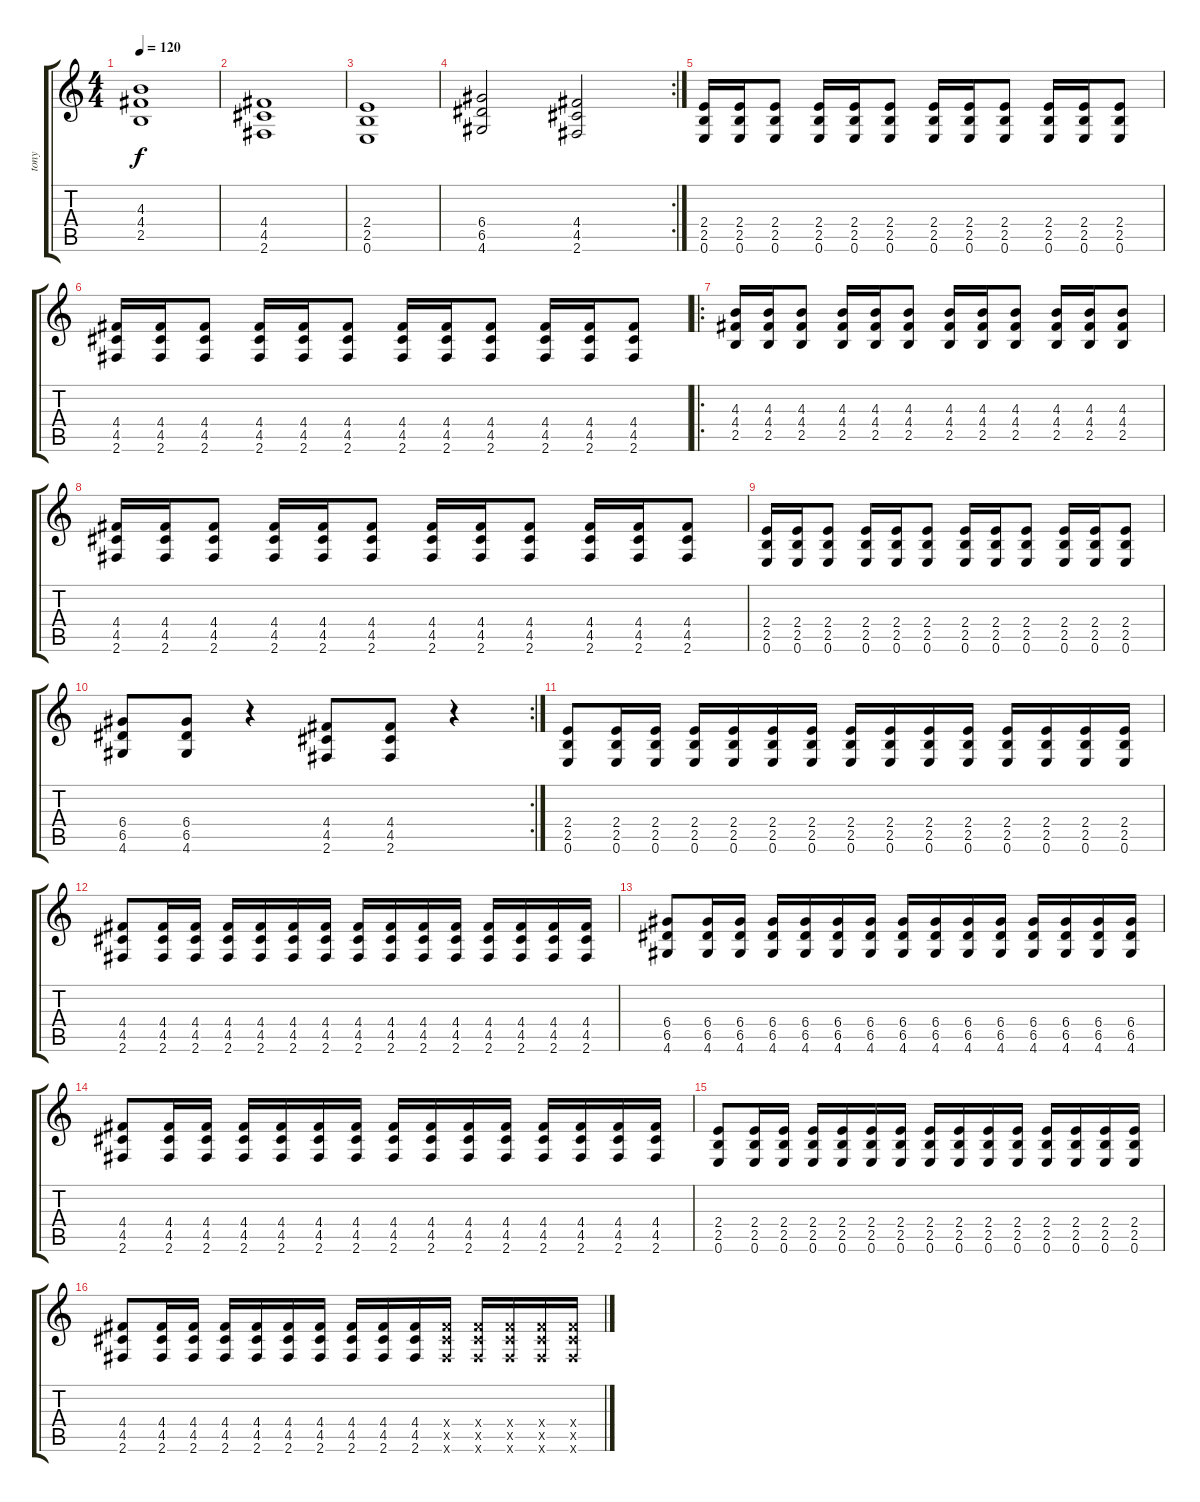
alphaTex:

\track ("tony" "tony") {instrument distortionguitar}
\staff {score tabs}
\tuning (E4 B3 G3 D3 A2 E2) {hide}
\ts (4 4)
\tempo 120
\tempo 100
\tempo 120
\clef g2
\ks c
(4.3 4.4 2.5).1{dy f instrument distortionguitar} |
(4.4 4.5 2.6).1 |
(2.4 2.5 0.6).1 |
\rc 2
(6.4 6.5 4.6).2 (4.4 4.5 2.6).2 |
(2.4 2.5 0.6).16 (2.4 2.5 0.6).16 (2.4 2.5 0.6).8 (2.4 2.5 0.6).16 (2.4 2.5 0.6).16 (2.4 2.5 0.6).8 (2.4 2.5 0.6).16 (2.4 2.5 0.6).16 (2.4 2.5 0.6).8 (2.4 2.5 0.6).16 (2.4 2.5 0.6).16 (2.4 2.5 0.6).8 |
(4.4 4.5 2.6).16 (4.4 4.5 2.6).16 (4.4 4.5 2.6).8 (4.4 4.5 2.6).16 (4.4 4.5 2.6).16 (4.4 4.5 2.6).8 (4.4 4.5 2.6).16 (4.4 4.5 2.6).16 (4.4 4.5 2.6).8 (4.4 4.5 2.6).16 (4.4 4.5 2.6).16 (4.4 4.5 2.6).8 |
\ro
(4.3 4.4 2.5).16 (4.3 4.4 2.5).16 (4.3 4.4 2.5).8 (4.3 4.4 2.5).16 (4.3 4.4 2.5).16 (4.3 4.4 2.5).8 (4.3 4.4 2.5).16 (4.3 4.4 2.5).16 (4.3 4.4 2.5).8 (4.3 4.4 2.5).16 (4.3 4.4 2.5).16 (4.3 4.4 2.5).8 |
(4.4 4.5 2.6).16 (4.4 4.5 2.6).16 (4.4 4.5 2.6).8 (4.4 4.5 2.6).16 (4.4 4.5 2.6).16 (4.4 4.5 2.6).8 (4.4 4.5 2.6).16 (4.4 4.5 2.6).16 (4.4 4.5 2.6).8 (4.4 4.5 2.6).16 (4.4 4.5 2.6).16 (4.4 4.5 2.6).8 |
(2.4 2.5 0.6).16 (2.4 2.5 0.6).16 (2.4 2.5 0.6).8 (2.4 2.5 0.6).16 (2.4 2.5 0.6).16 (2.4 2.5 0.6).8 (2.4 2.5 0.6).16 (2.4 2.5 0.6).16 (2.4 2.5 0.6).8 (2.4 2.5 0.6).16 (2.4 2.5 0.6).16 (2.4 2.5 0.6).8 |
\rc 2
(6.4 6.5 4.6).8 (6.4 6.5 4.6).8 r.4 (4.4 4.5 2.6).8 (4.4 4.5 2.6).8 r.4 |
(2.4 2.5 0.6).8 (2.4 2.5 0.6).16 (2.4 2.5 0.6).16 (2.4 2.5 0.6).16 (2.4 2.5 0.6).16 (2.4 2.5 0.6).16 (2.4 2.5 0.6).16 (2.4 2.5 0.6).16 (2.4 2.5 0.6).16 (2.4 2.5 0.6).16 (2.4 2.5 0.6).16 (2.4 2.5 0.6).16 (2.4 2.5 0.6).16 (2.4 2.5 0.6).16 (2.4 2.5 0.6).16 |
(4.4 4.5 2.6).8 (4.4 4.5 2.6).16 (4.4 4.5 2.6).16 (4.4 4.5 2.6).16 (4.4 4.5 2.6).16 (4.4 4.5 2.6).16 (4.4 4.5 2.6).16 (4.4 4.5 2.6).16 (4.4 4.5 2.6).16 (4.4 4.5 2.6).16 (4.4 4.5 2.6).16 (4.4 4.5 2.6).16 (4.4 4.5 2.6).16 (4.4 4.5 2.6).16 (4.4 4.5 2.6).16 |
(6.4 6.5 4.6).8 (6.4 6.5 4.6).16 (6.4 6.5 4.6).16 (6.4 6.5 4.6).16 (6.4 6.5 4.6).16 (6.4 6.5 4.6).16 (6.4 6.5 4.6).16 (6.4 6.5 4.6).16 (6.4 6.5 4.6).16 (6.4 6.5 4.6).16 (6.4 6.5 4.6).16 (6.4 6.5 4.6).16 (6.4 6.5 4.6).16 (6.4 6.5 4.6).16 (6.4 6.5 4.6).16 |
(4.4 4.5 2.6).8 (4.4 4.5 2.6).16 (4.4 4.5 2.6).16 (4.4 4.5 2.6).16 (4.4 4.5 2.6).16 (4.4 4.5 2.6).16 (4.4 4.5 2.6).16 (4.4 4.5 2.6).16 (4.4 4.5 2.6).16 (4.4 4.5 2.6).16 (4.4 4.5 2.6).16 (4.4 4.5 2.6).16 (4.4 4.5 2.6).16 (4.4 4.5 2.6).16 (4.4 4.5 2.6).16 |
(2.4 2.5 0.6).8 (2.4 2.5 0.6).16 (2.4 2.5 0.6).16 (2.4 2.5 0.6).16 (2.4 2.5 0.6).16 (2.4 2.5 0.6).16 (2.4 2.5 0.6).16 (2.4 2.5 0.6).16 (2.4 2.5 0.6).16 (2.4 2.5 0.6).16 (2.4 2.5 0.6).16 (2.4 2.5 0.6).16 (2.4 2.5 0.6).16 (2.4 2.5 0.6).16 (2.4 2.5 0.6).16 |
(4.4 4.5 2.6).8 (4.4 4.5 2.6).16 (4.4 4.5 2.6).16 (4.4 4.5 2.6).16 (4.4 4.5 2.6).16 (4.4 4.5 2.6).16 (4.4 4.5 2.6).16 (4.4 4.5 2.6).16 (4.4 4.5 2.6).16 (4.4 4.5 2.6).16 (4.4{x} 4.5{x} 2.6{x}).16 (4.4{x} 4.5{x} 2.6{x}).16 (4.4{x} 4.5{x} 2.6{x}).16 (4.4{x} 4.5{x} 2.6{x}).16 (4.4{x} 4.5{x} 2.6{x}).16
